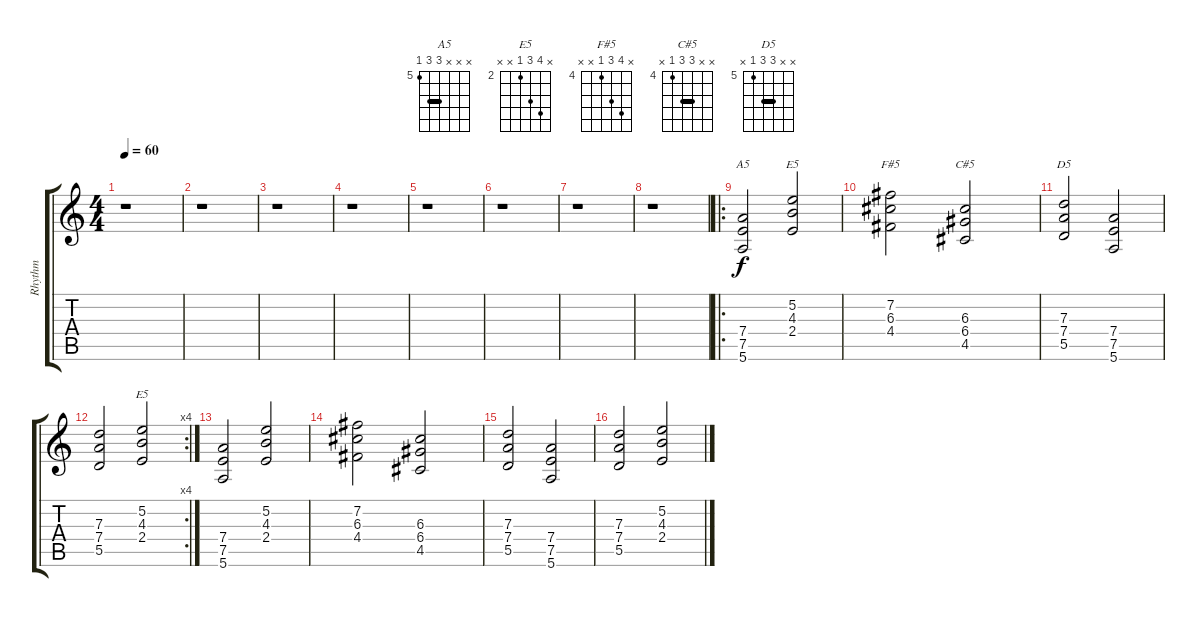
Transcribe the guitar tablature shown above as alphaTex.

\track ("Rhythm" "Rhythm") {instrument overdrivenguitar}
\staff {score tabs}
\tuning (E4 B3 G3 D3 A2 E2) {hide}
\chord ("A5" x x x 7 7 5) {firstfret 5 barre 7}
\chord ("E5" x 5 4 2 x x)
\chord ("F#5" x 7 6 4 x x) {firstfret 4}
\chord ("C#5" x x 6 6 4 x) {firstfret 4 barre 6}
\chord ("D5" x x 7 7 5 x) {firstfret 5 barre 7}
\chord ("E5" x 5 4 2 x x) {firstfret 2}
\ts (4 4)
\tempo 60
\clef g2
\ks c
r.1{dy f} |
r.1 |
r.1 |
r.1 |
r.1 |
r.1 |
r.1 |
r.1 |
\ro
(7.4 7.5 5.6).2{ch "A5"} (5.2 4.3 2.4).2{ch "E5"} |
(7.2 6.3 4.4).2{ch "F#5"} (6.3 6.4 4.5).2{ch "C#5"} |
(7.3 7.4 5.5).2{ch "D5"} (7.4 7.5 5.6).2 |
\rc 4
(7.3 7.4 5.5).2 (5.2 4.3 2.4).2{ch "E5"} |
(7.4 7.5 5.6).2 (5.2 4.3 2.4).2 |
(7.2 6.3 4.4).2 (6.3 6.4 4.5).2 |
(7.3 7.4 5.5).2 (7.4 7.5 5.6).2 |
(7.3 7.4 5.5).2 (5.2 4.3 2.4).2
